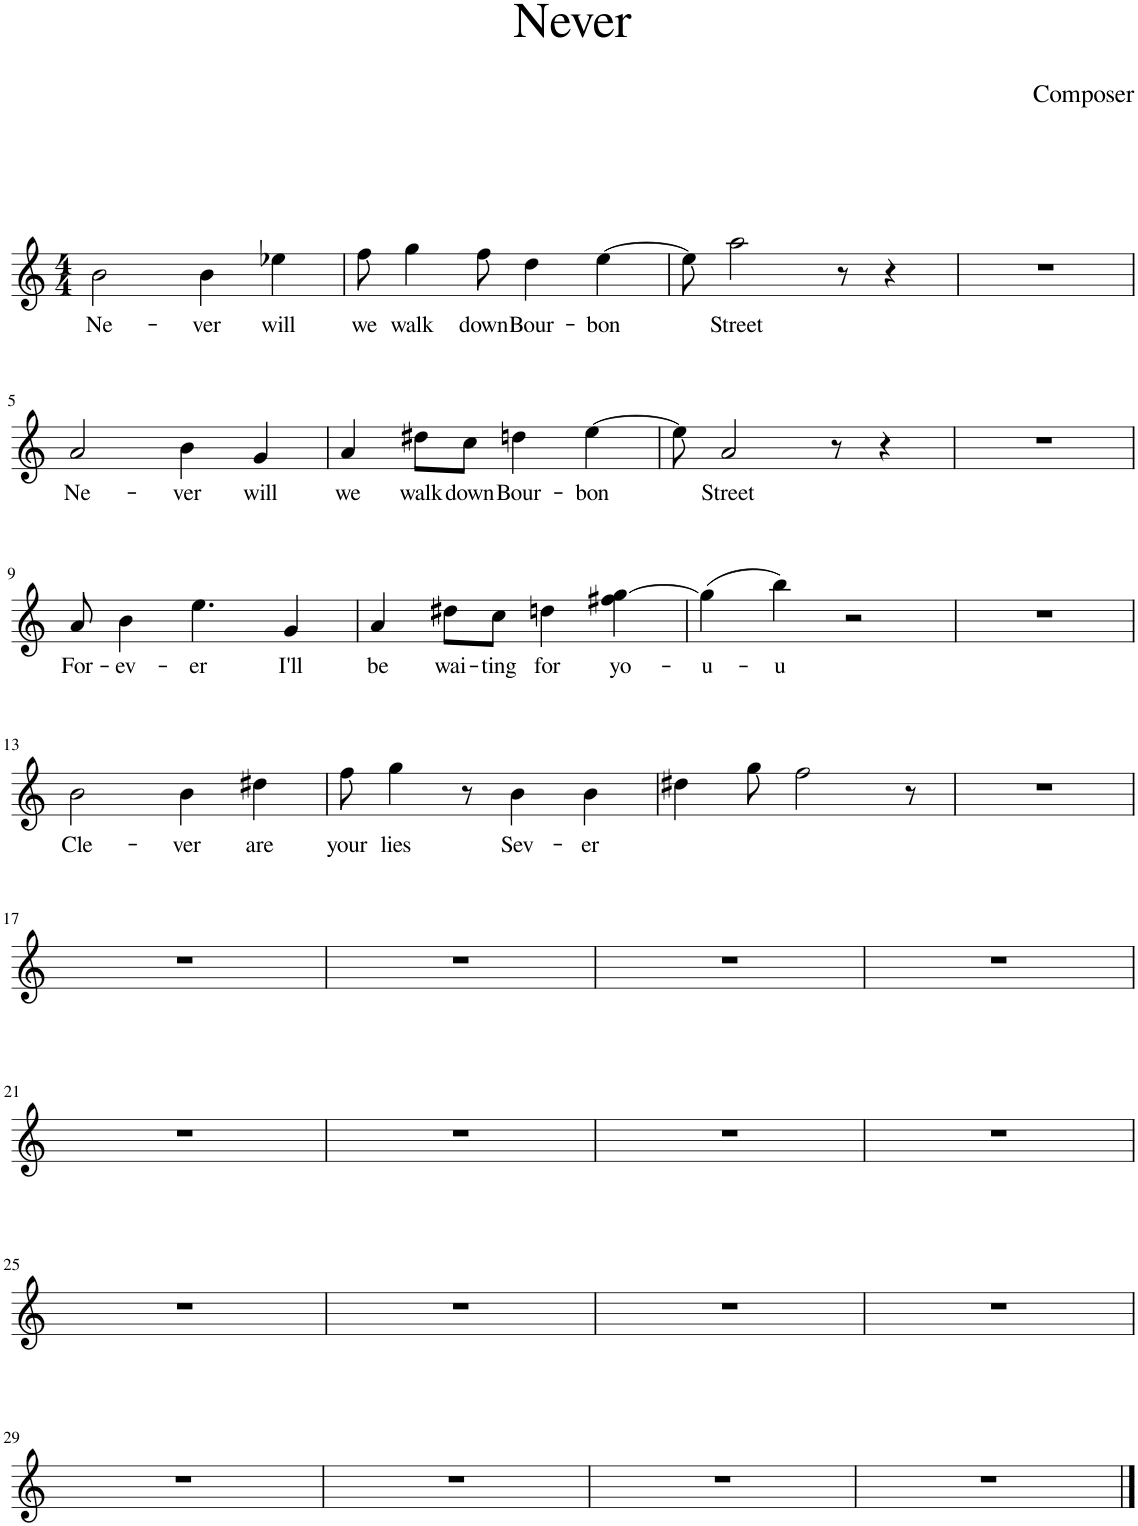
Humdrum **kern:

**kern	**text
*part1	*part1
*staff1	*staff1
*I"Piano	*
*I'Pno.	*
*clefG2	*
*k[]	*
*M4/4	*
=1	=1
!	!LO:LY:b
2b\	Ne-
!	!LO:LY:b
4b\	-ver
!	!LO:LY:b
4ee-X\	will
=2	=2
!	!LO:LY:b
8ff\	we
!	!LO:LY:b
4gg\	walk
!	!LO:LY:b
8ff\	down
!	!LO:LY:b
4dd\	Bour-
!	!LO:LY:b
[4ee\	-bon
=3	=3
8ee\]	.
!	!LO:LY:b
2aa\	Street
8r	.
4r	.
=4	=4
1r	.
!!LO:LB:g=z
=5	=5
!	!LO:LY:b
2a/	Ne-
!	!LO:LY:b
4b\	-ver
!	!LO:LY:b
4g/	will
=6	=6
!	!LO:LY:b
4a/	we
!	!LO:LY:b
8dd#X\L	walk
!	!LO:LY:b
8cc\J	down
!	!LO:LY:b
4ddn\	Bour-
!	!LO:LY:b
[4ee\	-bon
=7	=7
8ee\]	.
!	!LO:LY:b
2a/	Street
8r	.
4r	.
=8	=8
1r	.
!!LO:LB:g=z
=9	=9
!	!LO:LY:b
8a/	For-
!	!LO:LY:b
4b\	-ev-
!	!LO:LY:b
4.ee\	-er
!	!LO:LY:b
4g/	I'll
=10	=10
!	!LO:LY:b
4a/	be
!	!LO:LY:b
8dd#X\L	wai-
!	!LO:LY:b
8cc\J	-ting
!	!LO:LY:b
4ddn\	for
!	!LO:LY:b
4ff#X\ [4gg\	yo-
=11	=11
!	!LO:LY:b
(4gg\]	-u-
!	!LO:LY:b
4bb\)	-u
2r	.
=12	=12
1r	.
!!LO:LB:g=z
=13	=13
!	!LO:LY:b
2b\	Cle-
!	!LO:LY:b
4b\	-ver
!	!LO:LY:b
4dd#X\	are
=14	=14
!	!LO:LY:b
8ff\	your
!	!LO:LY:b
4gg\	lies
8r	.
!	!LO:LY:b
4b\	Sev-
!	!LO:LY:b
4b\	-er
=15	=15
4dd#X\	.
8gg\	.
2ff\	.
8r	.
=16	=16
1r	.
!!LO:LB:g=z
=17	=17
1r	.
=18	=18
1r	.
=19	=19
1r	.
=20	=20
1r	.
!!LO:LB:g=z
=21	=21
1r	.
=22	=22
1r	.
=23	=23
1r	.
=24	=24
1r	.
!!LO:LB:g=z
=25	=25
1r	.
=26	=26
1r	.
=27	=27
1r	.
=28	=28
1r	.
!!LO:LB:g=z
=29	=29
1r	.
=30	=30
1r	.
=31	=31
1r	.
=32	=32
1r	.
==	==
*-	*-
